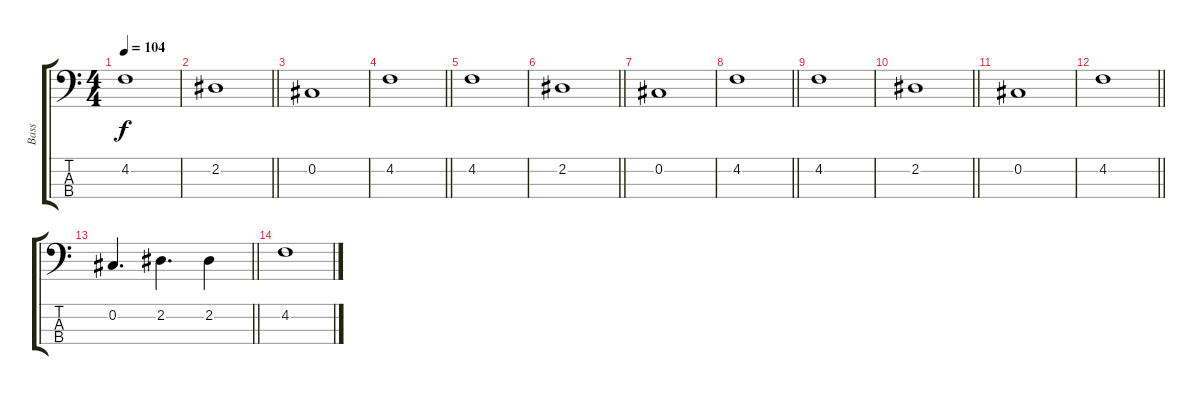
\track ("Bass" "Bass") {instrument electricbassfinger}
\staff {score tabs}
\tuning (Gb2 Db2 Ab1 Eb1) {hide}
\ts (4 4)
\tempo 104
\clef f4
\ks c
4.2.1{dy f} |
\barLineRight lightlight
2.2.1 |
0.2.1 |
\barLineRight lightlight
4.2.1 |
4.2.1 |
\barLineRight lightlight
2.2.1 |
0.2.1 |
\barLineRight lightlight
4.2.1 |
4.2.1 |
\barLineRight lightlight
2.2.1 |
0.2.1 |
\barLineRight lightlight
4.2.1 |
\barLineRight lightlight
0.2.4{d} 2.2.4{d} 2.2.4 |
\section ("" "")
4.2.1
